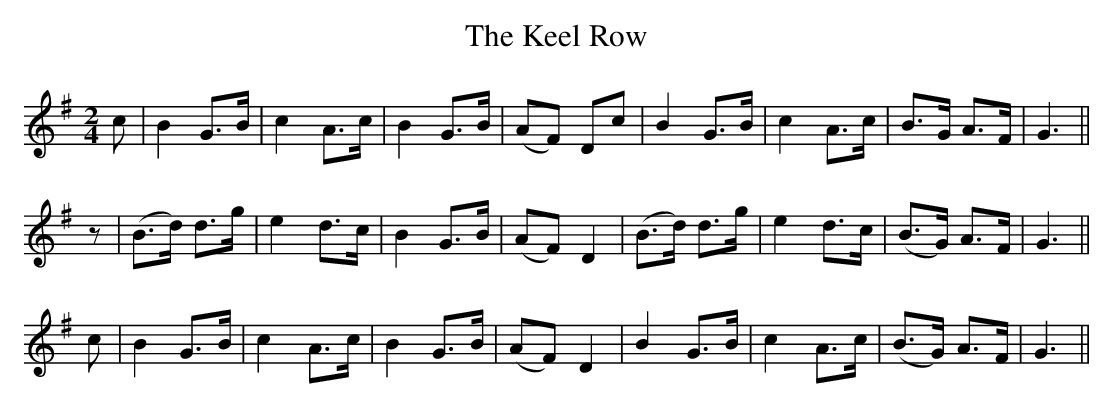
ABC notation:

X:1
T:Keel Row, The
L:1/8
M:2/4
K:G
c|B2 G>B|c2 A>c|B2 G>B|(AF) Dc|B2 G>B|c2 A>c|B>G A>F|G3||
z|(B>d) d>g|e2 d>c|B2 G>B|(AF) D2|(B>d) d>g|e2 d>c|(B>G) A>F|G3||
c|B2 G>B|c2 A>c|B2 G>B|(AF) D2|B2 G>B|c2 A>c|(B>G) A>F|G3||
